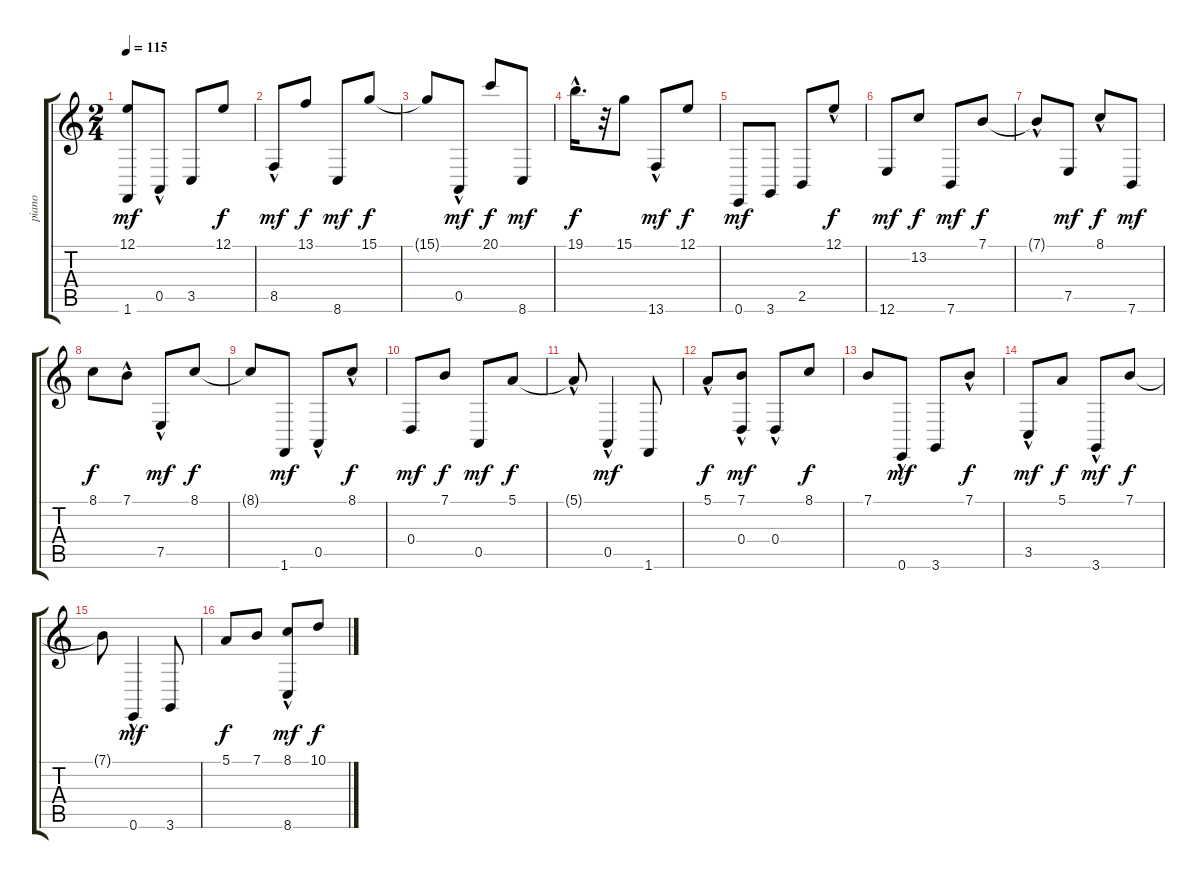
\track ("piano" "piano") {instrument brightacousticpiano}
\staff {score tabs}
\tuning (E4 B3 G3 D3 A2 E2) {hide}
\ts (2 4)
\tempo 115
\clef g2
\ks c
(12.1 1.6).8{dy mf instrument brightacousticpiano} 0.5{hac}.8 3.5.8 12.1.8{dy f} |
8.5{hac}.8{dy mf} 13.1.8{dy f} 8.6.8{dy mf} 15.1.8{dy f} |
15.1{t}.8 0.5{hac}.8{dy mf} 20.1.8{dy f} 8.6.8{dy mf} |
19.1{hac}.16{d dy f} r.32 15.1.8 13.6{hac}.8{dy mf} 12.1.8{dy f} |
0.6.8{dy mf} 3.6.8 2.5.8 12.1{hac}.8{dy f} |
12.6.8{dy mf} 13.2.8{dy f} 7.6.8{dy mf} 7.1.8{dy f} |
7.1{hac t}.8 7.5.8{dy mf} 8.1{hac}.8{dy f} 7.6.8{dy mf} |
8.1.8{dy f} 7.1{hac}.8 7.5{hac}.8{dy mf} 8.1.8{dy f} |
8.1{t}.8 1.6.8{dy mf} 0.5{hac}.8 8.1{hac}.8{dy f} |
0.4.8{dy mf} 7.1.8{dy f} 0.5.8{dy mf} 5.1.8{dy f} |
5.1{hac t}.8 0.5{hac}.4{dy mf} 1.6.8 |
5.1{hac}.8{dy f instrument brightacousticpiano} (7.1{hac} 0.4).8{dy mf} 0.4{hac}.8 8.1.8{dy f} |
7.1.8 0.6{hac}.8{dy mf} 3.6.8 7.1{hac}.8{dy f} |
3.5{hac}.8{dy mf} 5.1.8{dy f} 3.6{hac}.8{dy mf} 7.1.8{dy f} |
7.1{t}.8 0.6{hac}.4{dy mf} 3.6.8 |
5.1.8{dy f} 7.1.8 (8.1{hac} 8.6).8{dy mf} 10.1.8{dy f}
